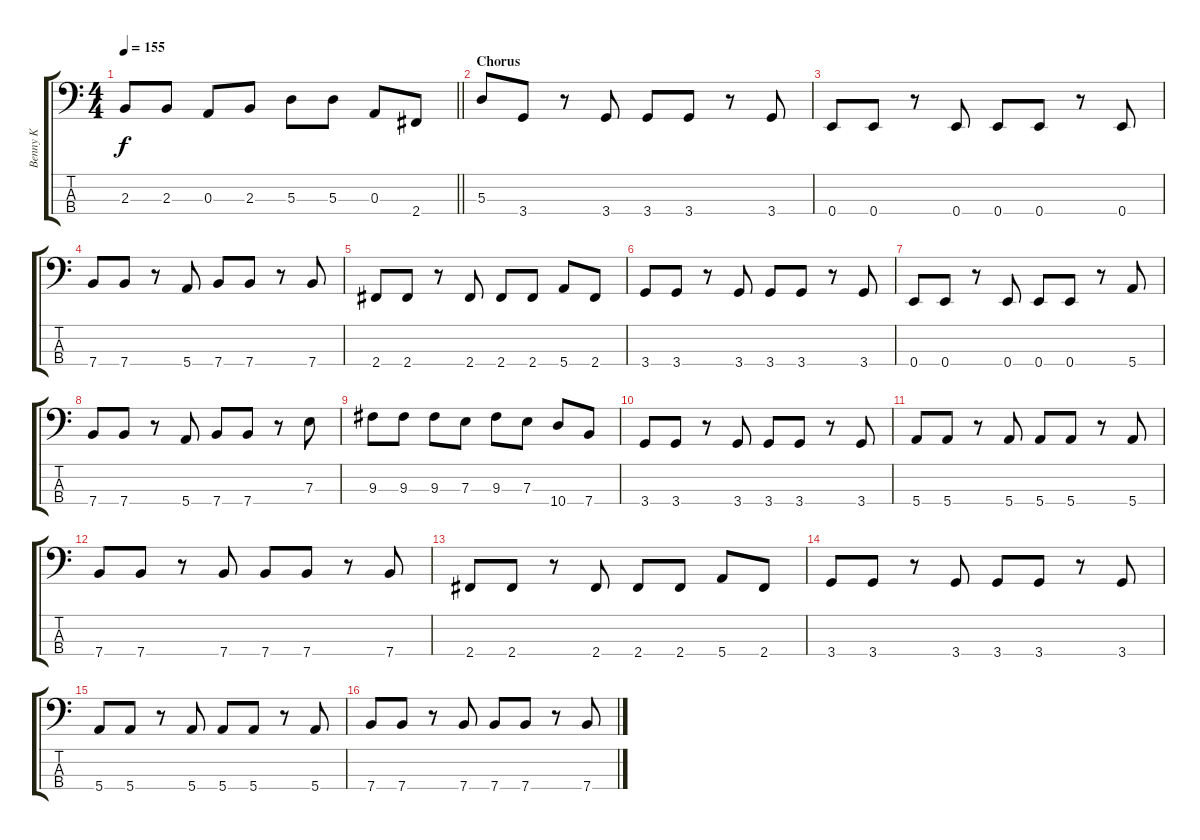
\track ("Benny K" "Benny K") {instrument electricbasspick}
\staff {score tabs}
\tuning (G2 D2 A1 E1) {hide}
\ts (4 4)
\tempo 155
\clef f4
\barLineRight lightlight
\ks c
2.3.8{dy f} 2.3.8 0.3.8 2.3.8 5.3.8 5.3.8 0.3.8 2.4.8 |
\section ("" "Chorus")
5.3.8 3.4.8 r.8 3.4.8 3.4.8 3.4.8 r.8 3.4.8 |
0.4.8 0.4.8 r.8 0.4.8 0.4.8 0.4.8 r.8 0.4.8 |
7.4.8 7.4.8 r.8 5.4.8 7.4.8 7.4.8 r.8 7.4.8 |
2.4.8 2.4.8 r.8 2.4.8 2.4.8 2.4.8 5.4.8 2.4.8 |
3.4.8 3.4.8 r.8 3.4.8 3.4.8 3.4.8 r.8 3.4.8 |
0.4.8 0.4.8 r.8 0.4.8 0.4.8 0.4.8 r.8 5.4.8 |
7.4.8 7.4.8 r.8 5.4.8 7.4.8 7.4.8 r.8 7.3.8 |
9.3.8 9.3.8 9.3.8 7.3.8 9.3.8 7.3.8 10.4.8 7.4.8 |
3.4.8 3.4.8 r.8 3.4.8 3.4.8 3.4.8 r.8 3.4.8 |
5.4.8 5.4.8 r.8 5.4.8 5.4.8 5.4.8 r.8 5.4.8 |
7.4.8 7.4.8 r.8 7.4.8 7.4.8 7.4.8 r.8 7.4.8 |
2.4.8 2.4.8 r.8 2.4.8 2.4.8 2.4.8 5.4.8 2.4.8 |
3.4.8 3.4.8 r.8 3.4.8 3.4.8 3.4.8 r.8 3.4.8 |
5.4.8 5.4.8 r.8 5.4.8 5.4.8 5.4.8 r.8 5.4.8 |
7.4.8 7.4.8 r.8 7.4.8 7.4.8 7.4.8 r.8 7.4.8
